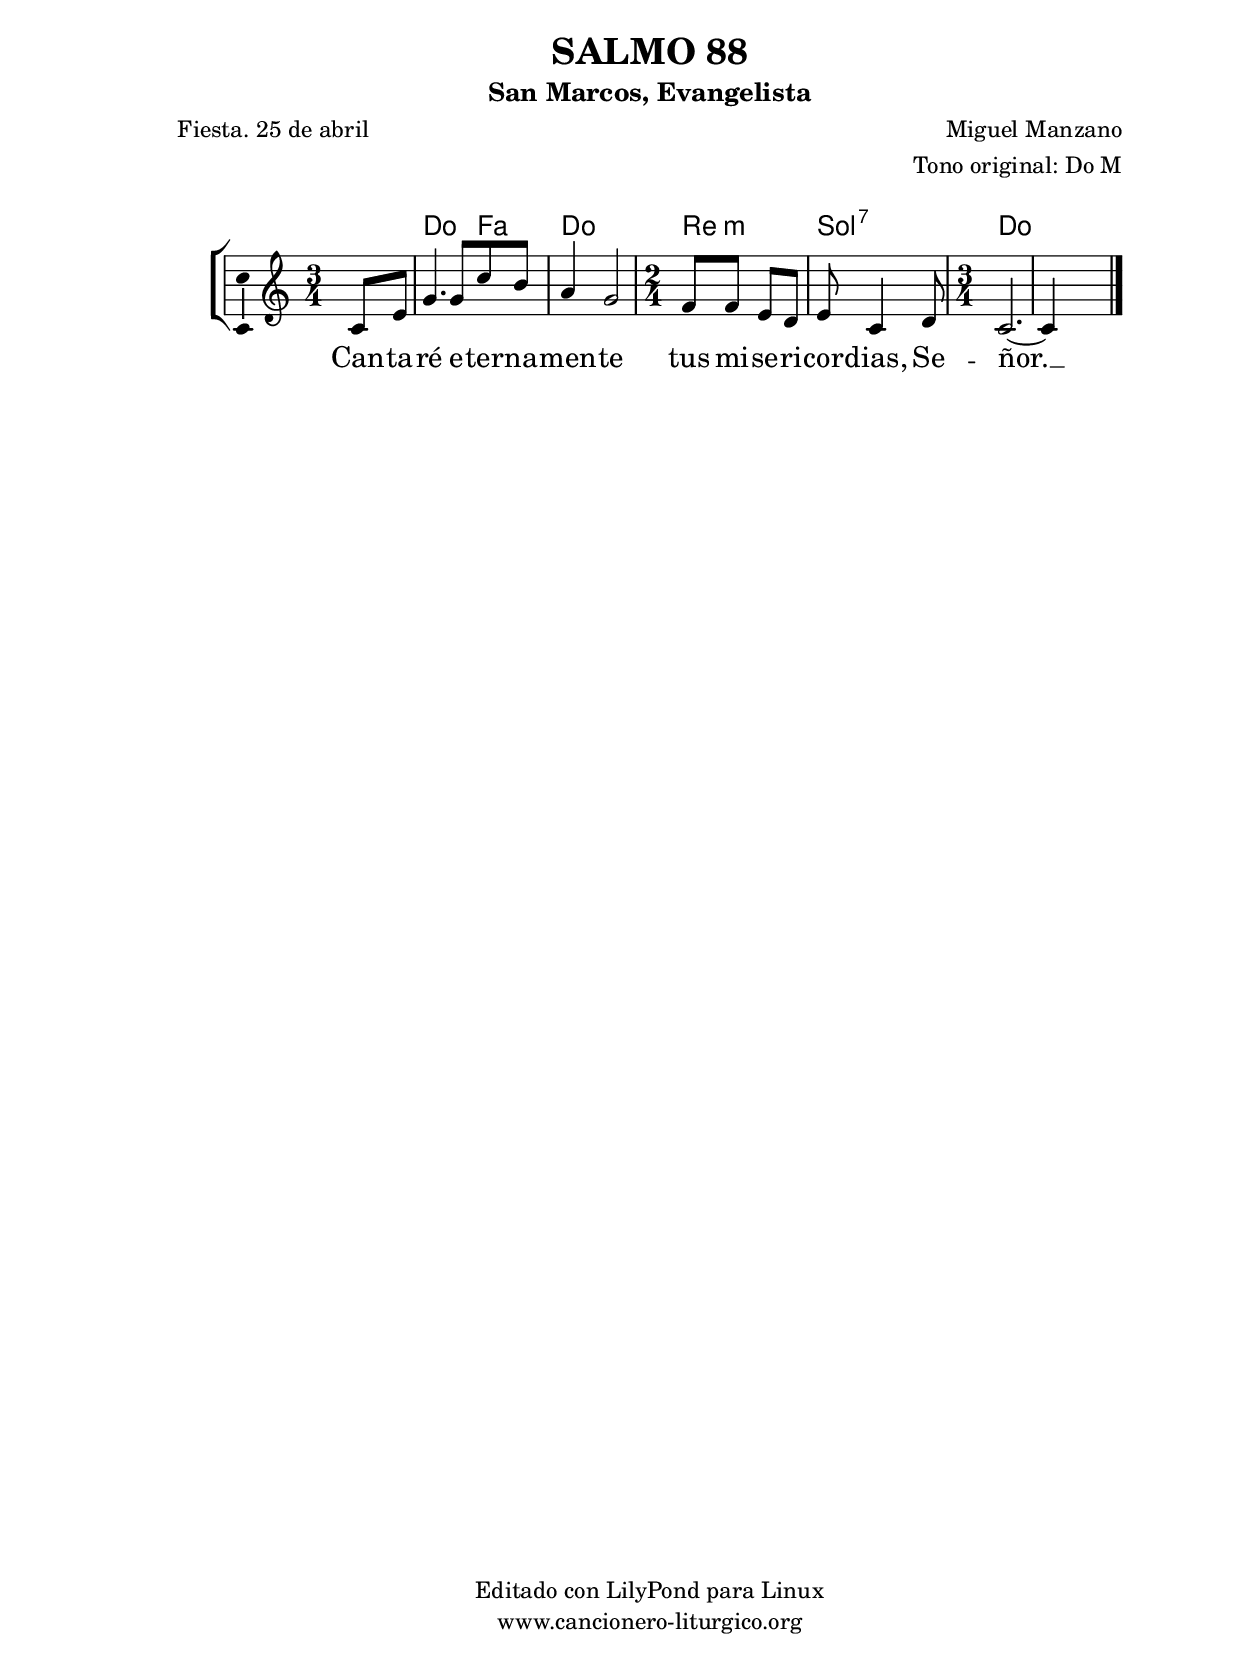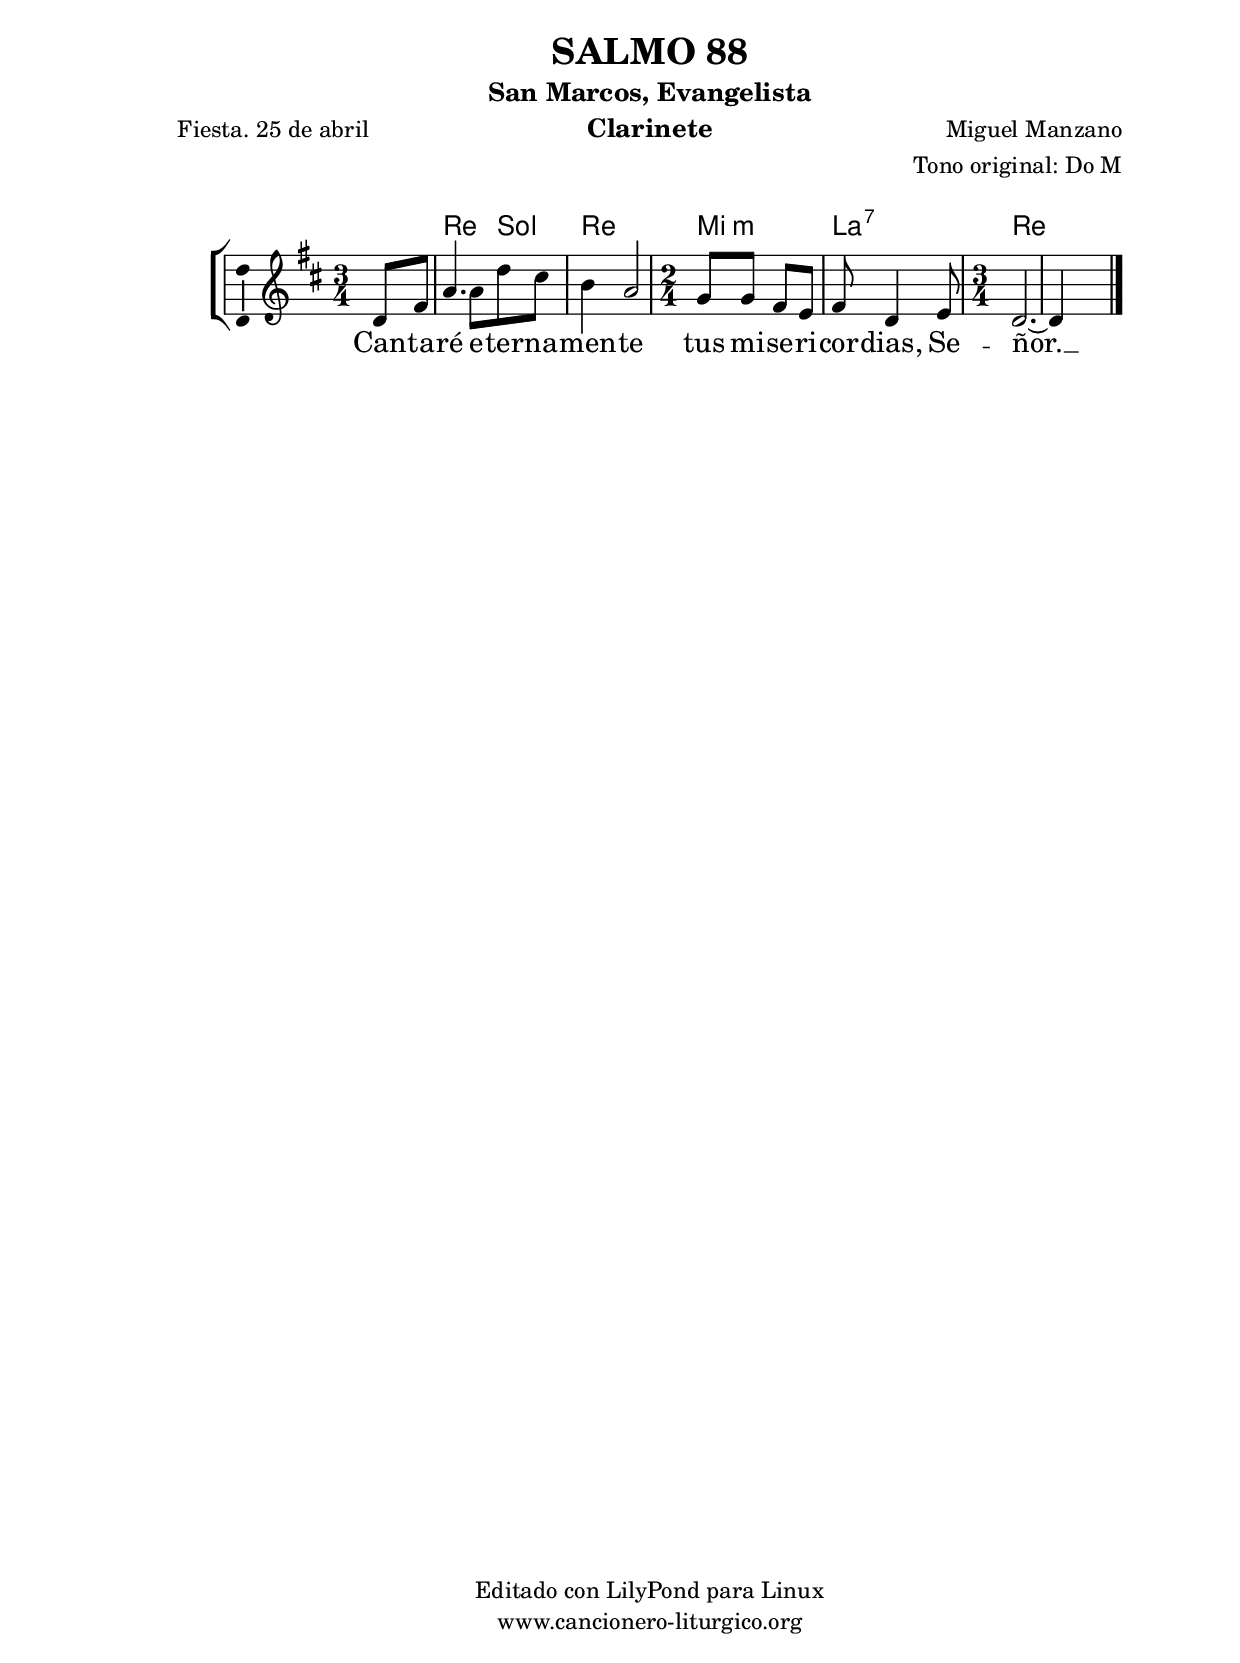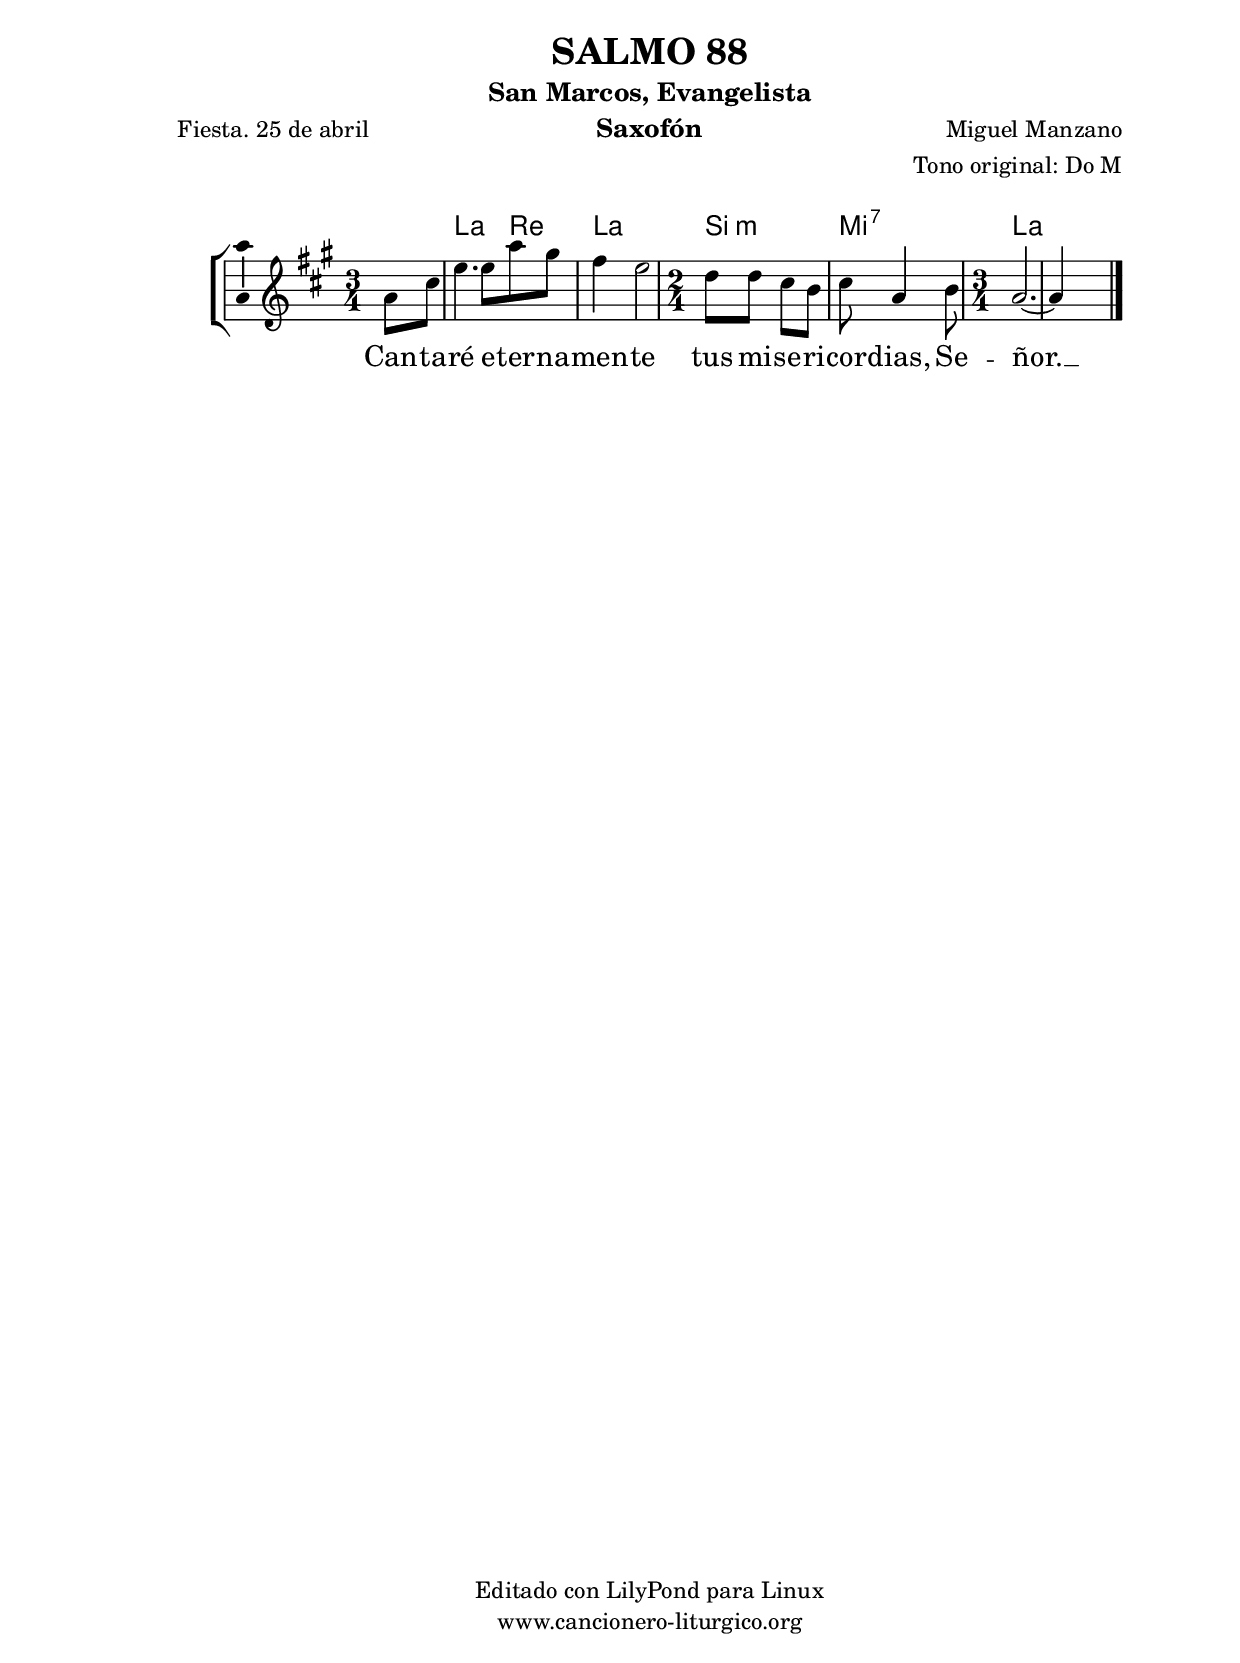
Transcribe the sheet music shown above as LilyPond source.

%
%para convertir .midi en .wav:
%timidity filename.midi -Ow -o finename.wav
%
%
%Para convertir de .wav a .mp3:
%lame -h -m j filename.wav
%
%
%para escuchar el midi:
%timidity nombrefichero.midi
%


%versión de lilypond para la que se ha escrito esta partitura:
\version "2.16.0"

	%Tamaño papel
	#(set-default-paper-size "a4")
	%Tamaño partitura
	#(set-global-staff-size 20)
	%No responde al pulsar sobre una nota
	#(ly:set-option 'point-and-click #f)

%parámetros del encabezamiento:
\header {
	title = "SALMO 88"
	subtitle = "San Marcos, Evangelista"
	composer = "Miguel Manzano"
	poet = "Fiesta. 25 de abril"
	meter = ""
	arranger = "Tono original: Do M"
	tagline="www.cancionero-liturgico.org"
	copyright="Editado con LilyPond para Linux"
	}

%parámetros asociados al papel:
\paper  {
	oddHeaderMarkup = \markup {\fill-line { \on-the-fly #not-first-page \fromproperty #'header:title \on-the-fly #not-first-page \fromproperty #'header:composer }}
	evenHeaderMarkup = \markup {\fill-line { \fromproperty #'header:composer \fromproperty #'header:title }}
	#(set-paper-size "a4")
	print-page-number = ##f
	first-page-number = 1
	print-first-page-number = ##f
%	head-separation = 3.0 \cm
	top-margin = 2.0 \cm
	bottom-margin = 0.5\cm
%%%	bottom-margin = -1.0\cm
	left-margin = 3.0 \cm
	line-width = 16.0 \cm 
	indent = 8\mm
	interscoreline = 2.\mm
	between-system-space = 15\mm
%	para que las partituras no llenen la hoja:
	ragged-bottom = ##t
%	idem para la última hoja:
	ragged-last-bottom = ##f
%	para que las partituras llenen el ancho del papel:
	ragged-last = ##f
	after-title-space = 2.5 \cm
%page-count=1
%system-count=8

	%Flexible Vertical Spacing
%	markup-markup-spacing =
%	#'((basic-distance . 15) (minimum-distance . 15) (padding . 3))
	markup-system-spacing =
	#'((basic-distance . 15) (minimum-distance . 15) (padding . 3))
	system-system-spacing =
	#'((basic-distance . 15) (minimum-distance . 15) (padding . 3))
	score-system-spacing =
	#'((basic-distance . 15) (minimum-distance . 15) (padding . 5))
%	top-system-spacing = % header
%	#'((basic-distance . 8) (minimum-distance . 0) (padding . 3))
%	top-markup-spacing =
%	#'((basic-distance . 20) (minimum-distance . 20) (padding . 3))
	last-bottom-spacing = % footer
	#'((basic-distance . 5) (minimum-distance . 5) (padding . 3))
%	score-markup-spacing =
%	#'((basic-distance . 16) (minimum-distance . 13) (padding . 3))

	}


%parámetros que afectan a toda la partitura:
global =  {
	%clave de sol (G):
	\clef G
	%armadura:
%	\transpose d e
	\key c \major
	\tempo 4=100
	\set Score.tempoHideNote = ##t
	}


acordes = {
	\italianChords
	\chordmode {
%	\transpose d e
{

s2.
c2 f4
c2.
d2:m
g:7
c2.

	}
	}
}

melodia = 
%\transpose d e
{
	\relative c'{

\time 3/4
s2 c8 e
g4. g8 c b
a4 g2

\time 2/4
f8 f e d
e8 c4 d8

\time 3/4
c2.~
c4 s2

	\bar "|."
	}
	}


texto = \lyricmode {
Can -- ta -- ré e -- ter -- na -- men -- te tus mi -- se -- ri -- cor -- dias, Se -- ñor. __
	}


acordesStaff = \context ChordNames = acordesStaff <<
	\set chordChanges = ##t
	\acordes
	>>


vozStaff = \context Voice = vozStaff
\with {\consists "Ambitus_engraver"}
<<
%	\set Staff.instrumentName = ""
%	\set Staff.shortInstrumentName = ""
%	\set Staff.midiInstrument = #"clarinet"
%	\set Staff.midiInstrument = #"cello"
%	\set Staff.midiInstrument = #"flute"
	\set Staff.midiInstrument = #"electric guitar (jazz)"
%	\set Staff.midiInstrument = #"english horn"
%	\set Staff.midiInstrument = #"violin"
%	\set Staff.midiInstrument = #"glockenspiel"
	\set Staff.midiMinimumVolume = #0.7
	\set Staff.midiMaximumVolume = #0.9
	\global
	\melodia
	>>


textoStaff = \context Lyrics = textoStaff <<
	\lyricsto vozStaff \texto
	>>

\book {
	\score {
		\context ChoirStaff {
			\override StaffGroup.SystemStartBracket #'collapse-height = #1
			\override Score.SystemStartBar #'collapse-height = #1
			<<
			\acordesStaff
			\vozStaff
			\textoStaff
			>>
			}
		\layout {
	    		\context {
				\Lyrics
				\override LyricText #'font-size = #2
				}
	   		 \context {
				\Score
				%fontSize = #3
				\override StaffSymbol #'staff-space = #(magstep +3)
				%\override Beam #'thickness = #0.55
				%\override SpacingSpanner #'spacing-increment = #1.0
				%\override Slur #'height-limit = #1.5
				}
			}
		}
	\score {
		\unfoldRepeats
		\context ChoirStaff {
			<<
			\acordesStaff
			\vozStaff
			>>
			}
		\midi {
	  		\context {
	  			\Score
				tempoWholesPerMinute = #(ly:make-moment 70 4)
				}
			}
		}
	}

%Partitura para clarinete
#(define output-suffix "C")
\book {
	\header{
		instrument = "Clarinete"
		}
	\score {
		\context ChoirStaff {
			\override StaffGroup.SystemStartBracket #'collapse-height = #1
			\override Score.SystemStartBar #'collapse-height = #1
\transpose c d
			<<
			\acordesStaff
			\vozStaff
			\textoStaff
			>>
			}
		\layout {
	    		\context {
				\Lyrics
				\override LyricText #'font-size = #2
				}
	   		 \context {
				\Score
				%fontSize = #3
				\override StaffSymbol #'staff-space = #(magstep +3)
				%\override Beam #'thickness = #0.55
				%\override SpacingSpanner #'spacing-increment = #1.0
				%\override Slur #'height-limit = #1.5
				}
			}
		}
	}

%Partitura para saxofón
#(define output-suffix "S")
\book {
	\header{
		instrument = "Saxofón"
		}
	\score {
		\context ChoirStaff {
			\override StaffGroup.SystemStartBracket #'collapse-height = #1
			\override Score.SystemStartBar #'collapse-height = #1
\transpose c a
			<<
			\acordesStaff
			\vozStaff
			\textoStaff
			>>
			}
		\layout {
	    		\context {
				\Lyrics
				\override LyricText #'font-size = #2
				}
	   		 \context {
				\Score
				%fontSize = #3
				\override StaffSymbol #'staff-space = #(magstep +3)
				%\override Beam #'thickness = #0.55
				%\override SpacingSpanner #'spacing-increment = #1.0
				%\override Slur #'height-limit = #1.5
				}
			}
		}
	}

